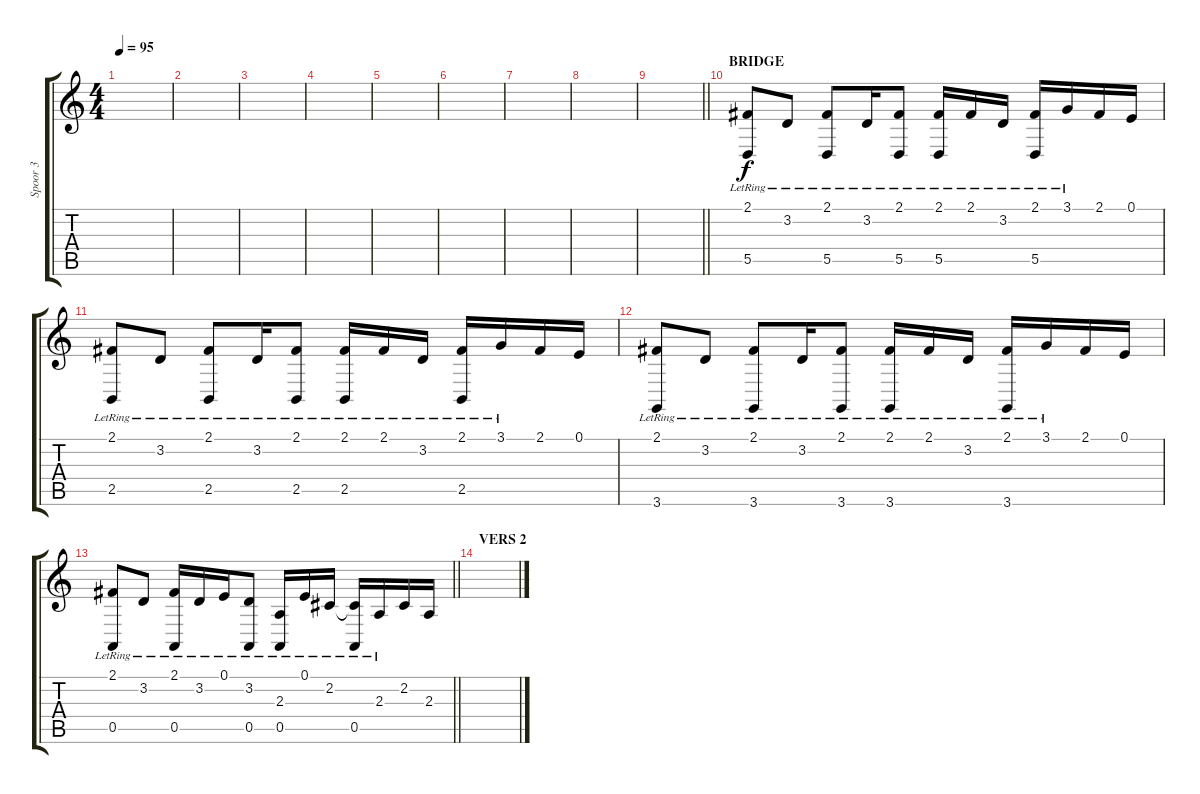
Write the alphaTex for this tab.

\track ("Spoor 3" "Spoor 3") {instrument acousticgrandpiano}
\staff {score tabs}
\tuning (E4 B3 G3 D3 A2 E2) {hide}
\ts (4 4)
\tempo 95
\clef g2
\ks c
|
|
|
|
|
|
|
|
\barLineRight lightlight
|
\section ("" "BRIDGE")
(2.1{lr} 5.5{lr}).8 3.2{lr}.8 (2.1{lr} 5.5{lr}).8 3.2{lr}.16 (2.1{lr} 5.5{lr}).8 (2.1{lr} 5.5).16 2.1{lr}.16 3.2{lr}.16 (2.1{lr} 5.5{lr}).16 3.1{lr}.16 2.1.16 0.1.16 |
(2.1{lr} 2.5{lr}).8 3.2{lr}.8 (2.1{lr} 2.5{lr}).8 3.2{lr}.16 (2.1{lr} 2.5{lr}).8 (2.1{lr} 2.5).16 2.1{lr}.16 3.2{lr}.16 (2.1{lr} 2.5{lr}).16 3.1{lr}.16 2.1.16 0.1.16 |
(2.1{lr} 3.6{lr}).8 3.2{lr}.8 (2.1{lr} 3.6{lr}).8 3.2{lr}.16 (2.1{lr} 3.6{lr}).8 (2.1{lr} 3.6).16 2.1{lr}.16 3.2{lr}.16 (2.1{lr} 3.6{lr}).16 3.1{lr}.16 2.1.16 0.1.16 |
\barLineRight lightlight
(2.1{lr} 0.5{lr}).8 3.2{lr}.8 (2.1{lr} 0.5{lr}).16 3.2{lr}.16 0.1{lr}.16 (3.2{lr} 0.5{lr}).8 (2.3{lr} 0.5).16 0.1{lr}.16 2.2{lr}.16 (2.2{t} 0.5{lr}).16 2.3{lr}.16 2.2.16 2.3.16 |
\section ("" "VERS 2")
